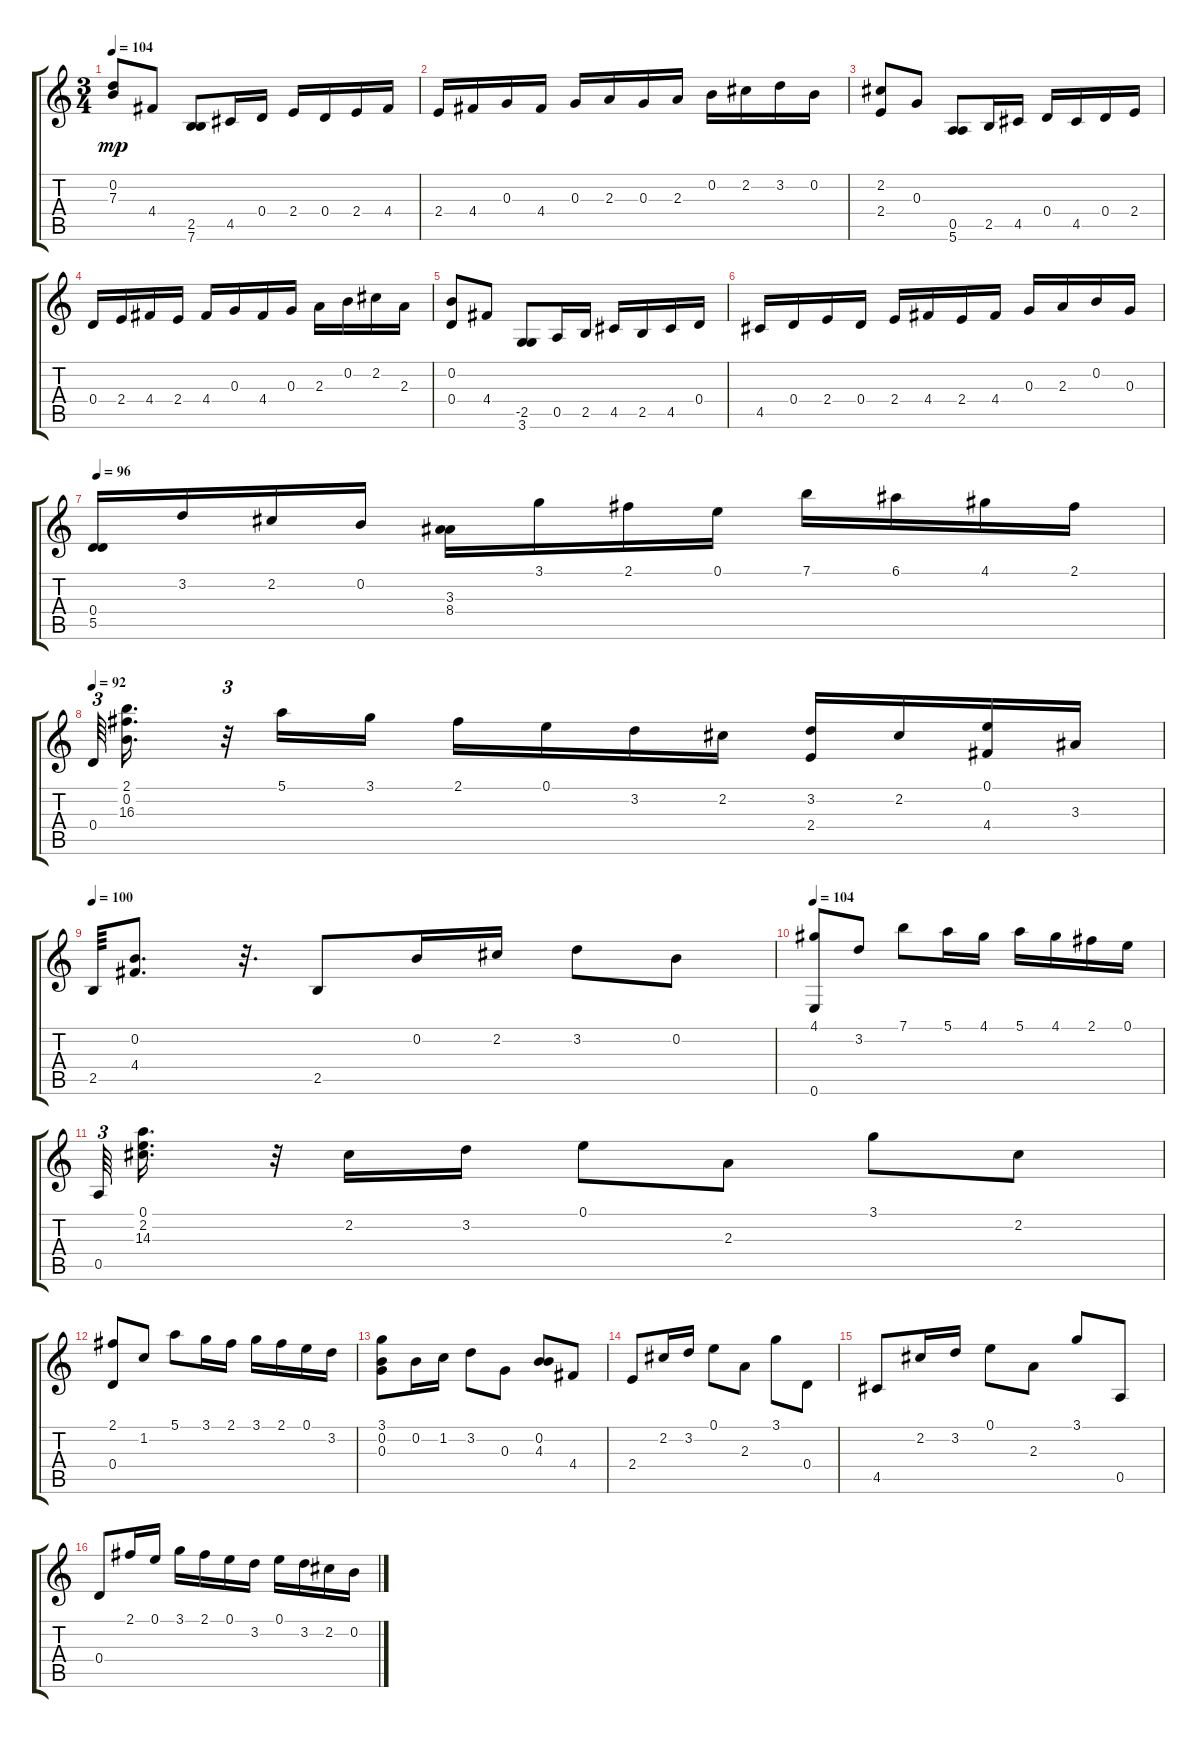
\track "" {instrument acousticguitarnylon}
\staff {score tabs}
\tuning (E4 B3 G3 D3 A2 E2) {hide}
\ts (3 4)
\tempo 104
\clef g2
\ks c
(0.2 7.3).8{dy mp} 4.4.8 (2.5 7.6).8 4.5.16 0.4.16 2.4.16 0.4.16 2.4.16 4.4.16 |
2.4.16 4.4.16 0.3.16 4.4.16 0.3.16 2.3.16 0.3.16 2.3.16 0.2.16 2.2.16 3.2.16 0.2.16 |
(2.2 2.4).8 0.3.8 (0.5 5.6).8 2.5.16 4.5.16 0.4.16 4.5.16 0.4.16 2.4.16 |
0.4.16 2.4.16 4.4.16 2.4.16 4.4.16 0.3.16 4.4.16 0.3.16 2.3.16 0.2.16 2.2.16 2.3.16 |
(0.2 0.4).8 4.4.8 (-2.5 3.6).8 0.5.16 2.5.16 4.5.16 2.5.16 4.5.16 0.4.16 |
4.5.16 0.4.16 2.4.16 0.4.16 2.4.16 4.4.16 2.4.16 4.4.16 0.3.16 2.3.16 0.2.16 0.3.16 |
\tempo 96
(0.4 5.5).16 3.2.16 2.2.16 0.2.16 (3.3 8.4).16 3.1.16 2.1.16 0.1.16 7.1.16 6.1.16 4.1.16 2.1.16 |
\tempo 92
0.4.64{tu (3 2)} (2.1 0.2 16.3).16{d} r.32{tu (3 2)} 5.1.16 3.1.16 2.1.16 0.1.16 3.2.16 2.2.16 (3.2 2.4).16 2.2.16 (0.1 4.4).16 3.3.16 |
\tempo 100
2.5.64 (0.2 4.4).8{d} r.32{d} 2.5.8 0.2.16 2.2.16 3.2.8 0.2.8 |
\tempo 104
(4.1 0.6).8 3.2.8 7.1.8 5.1.16 4.1.16 5.1.16 4.1.16 2.1.16 0.1.16 |
0.5.64{tu (3 2)} (0.1 2.2 14.3).16{d} r.32{tu (3 2)} 2.2.16 3.2.16 0.1.8 2.3.8 3.1.8 2.2.8 |
(2.1 0.4).8 1.2.8 5.1.8 3.1.16 2.1.16 3.1.16 2.1.16 0.1.16 3.2.16 |
(3.1 0.2 0.3).8 0.2.16 1.2.16 3.2.8 0.3.8 (0.2 4.3).8 4.4.8 |
2.4.8 2.2.16 3.2.16 0.1.8 2.3.8 3.1.8 0.4.8 |
4.5.8 2.2.16 3.2.16 0.1.8 2.3.8 3.1.8 0.5.8 |
0.4.8 2.1.16 0.1.16 3.1.16 2.1.16 0.1.16 3.2.16 0.1.16 3.2.16 2.2.16 0.2.16
